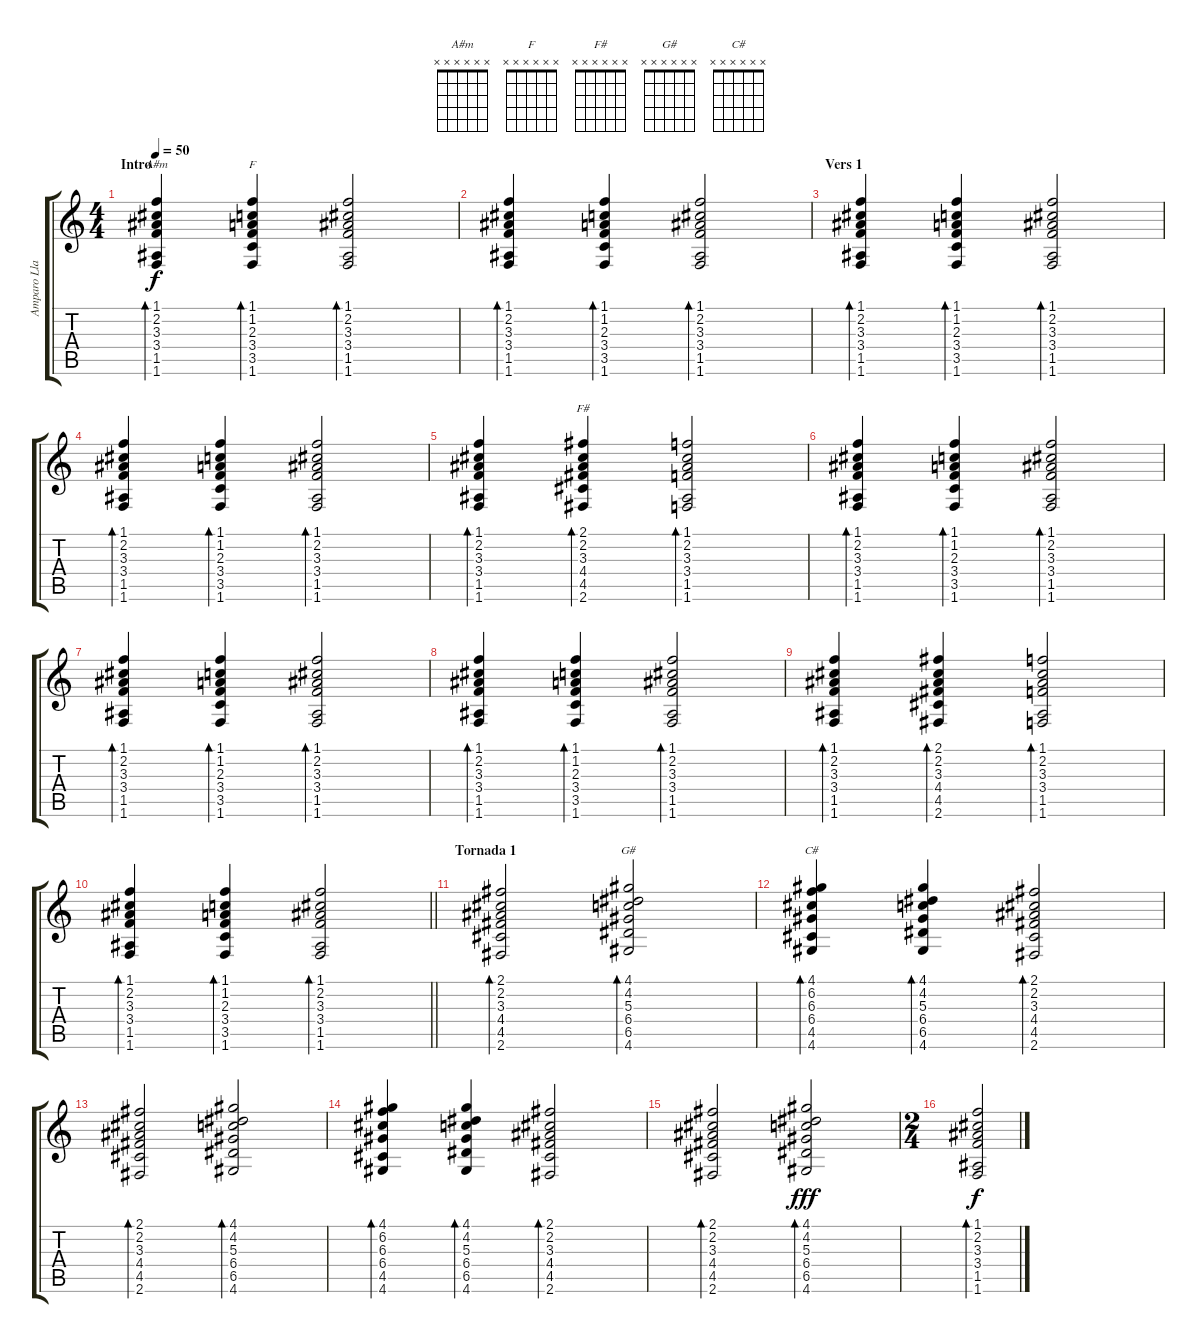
\track ("Amparo Llanos (Guitarra)" "Amparo Lla") {instrument electricguitarclean}
\staff {score tabs}
\tuning (E4 B3 G3 D3 A2 E2) {hide}
\chord ("A#m" x x x x x x)
\chord ("F" x x x x x x)
\chord ("F#" x x x x x x)
\chord ("G#" x x x x x x)
\chord ("C#" x x x x x x)
\ts (4 4)
\section ("" "Intro")
\tempo 50
\clef g2
\ks c
(1.1 2.2 3.3 3.4 1.5 1.6).4{bd 60 ch "A#m" dy f instrument electricguitarclean} (1.1 1.2 2.3 3.4 3.5 1.6).4{bd 60 ch "F"} (1.1 2.2 3.3 3.4 1.5 1.6).2{bd 60} |
(1.1 2.2 3.3 3.4 1.5 1.6).4{bd 60} (1.1 1.2 2.3 3.4 3.5 1.6).4{bd 60} (1.1 2.2 3.3 3.4 1.5 1.6).2{bd 60} |
\section ("" "Vers 1")
(1.1 2.2 3.3 3.4 1.5 1.6).4{bd 60} (1.1 1.2 2.3 3.4 3.5 1.6).4{bd 60} (1.1 2.2 3.3 3.4 1.5 1.6).2{bd 60} |
(1.1 2.2 3.3 3.4 1.5 1.6).4{bd 60} (1.1 1.2 2.3 3.4 3.5 1.6).4{bd 60} (1.1 2.2 3.3 3.4 1.5 1.6).2{bd 60} |
(1.1 2.2 3.3 3.4 1.5 1.6).4{bd 60} (2.1 2.2 3.3 4.4 4.5 2.6).4{bd 60 ch "F#"} (1.1 2.2 3.3 3.4 1.5 1.6).2{bd 60} |
(1.1 2.2 3.3 3.4 1.5 1.6).4{bd 60} (1.1 1.2 2.3 3.4 3.5 1.6).4{bd 60} (1.1 2.2 3.3 3.4 1.5 1.6).2{bd 60} |
(1.1 2.2 3.3 3.4 1.5 1.6).4{bd 60} (1.1 1.2 2.3 3.4 3.5 1.6).4{bd 60} (1.1 2.2 3.3 3.4 1.5 1.6).2{bd 60} |
(1.1 2.2 3.3 3.4 1.5 1.6).4{bd 60} (1.1 1.2 2.3 3.4 3.5 1.6).4{bd 60} (1.1 2.2 3.3 3.4 1.5 1.6).2{bd 60} |
(1.1 2.2 3.3 3.4 1.5 1.6).4{bd 60} (2.1 2.2 3.3 4.4 4.5 2.6).4{bd 60} (1.1 2.2 3.3 3.4 1.5 1.6).2{bd 60} |
\barLineRight lightlight
(1.1 2.2 3.3 3.4 1.5 1.6).4{bd 60} (1.1 1.2 2.3 3.4 3.5 1.6).4{bd 60} (1.1 2.2 3.3 3.4 1.5 1.6).2{bd 60} |
\section ("" "Tornada 1")
(2.1 2.2 3.3 4.4 4.5 2.6).2{bd 60} (4.1 4.2 5.3 6.4 6.5 4.6).2{bd 60 ch "G#"} |
(4.1 6.2 6.3 6.4 4.5 4.6).4{bd 60 ch "C#"} (4.1 4.2 5.3 6.4 6.5 4.6).4{bd 60} (2.1 2.2 3.3 4.4 4.5 2.6).2{bd 60} |
(2.1 2.2 3.3 4.4 4.5 2.6).2{bd 60} (4.1 4.2 5.3 6.4 6.5 4.6).2{bd 60} |
(4.1 6.2 6.3 6.4 4.5 4.6).4{bd 60} (4.1 4.2 5.3 6.4 6.5 4.6).4{bd 60} (2.1 2.2 3.3 4.4 4.5 2.6).2{bd 60} |
(2.1 2.2 3.3 4.4 4.5 2.6).2{bd 60} (4.1 4.2 5.3 6.4 6.5 4.6).2{bd 60 dy fff} |
\ts (2 4)
(1.1 2.2 3.3 3.4 1.5 1.6).2{bd 60 dy f}
